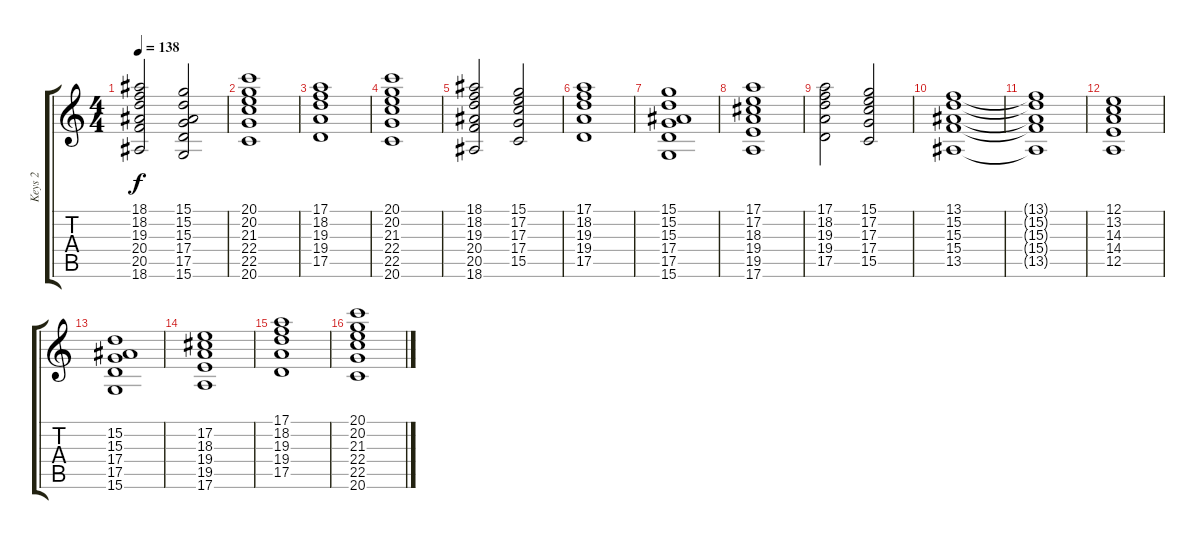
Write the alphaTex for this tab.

\track ("Keys 2" "Keys 2") {instrument stringensemble1}
\staff {score tabs}
\tuning (E4 B3 G3 D3 A2 E2) {hide}
\ts (4 4)
\tempo 138
\clef g2
\ks c
(18.1 18.2 19.3 20.4 20.5 18.6).2{dy f} (15.1 15.2 15.3 17.4 17.5 15.6).2 |
(20.1 20.2 21.3 22.4 22.5 20.6).1 |
(17.1 18.2 19.3 19.4 17.5).1 |
(20.1 20.2 21.3 22.4 22.5 20.6).1 |
(18.1 18.2 19.3 20.4 20.5 18.6).2 (15.1 17.2 17.3 17.4 15.5).2 |
(17.1 18.2 19.3 19.4 17.5).1 |
(15.1 15.2 15.3 17.4 17.5 15.6).1 |
(17.1 17.2 18.3 19.4 19.5 17.6).1 |
(17.1 18.2 19.3 19.4 17.5).2 (15.1 17.2 17.3 17.4 15.5).2 |
(13.1 15.2 15.3 15.4 13.5).1 |
(13.1{t} 15.2{t} 15.3{t} 15.4{t} 13.5{t}).1 |
(12.1 13.2 14.3 14.4 12.5).1 |
(15.2 15.3 17.4 17.5 15.6).1 |
(17.2 18.3 19.4 19.5 17.6).1 |
(17.1 18.2 19.3 19.4 17.5).1 |
(20.1 20.2 21.3 22.4 22.5 20.6).1
